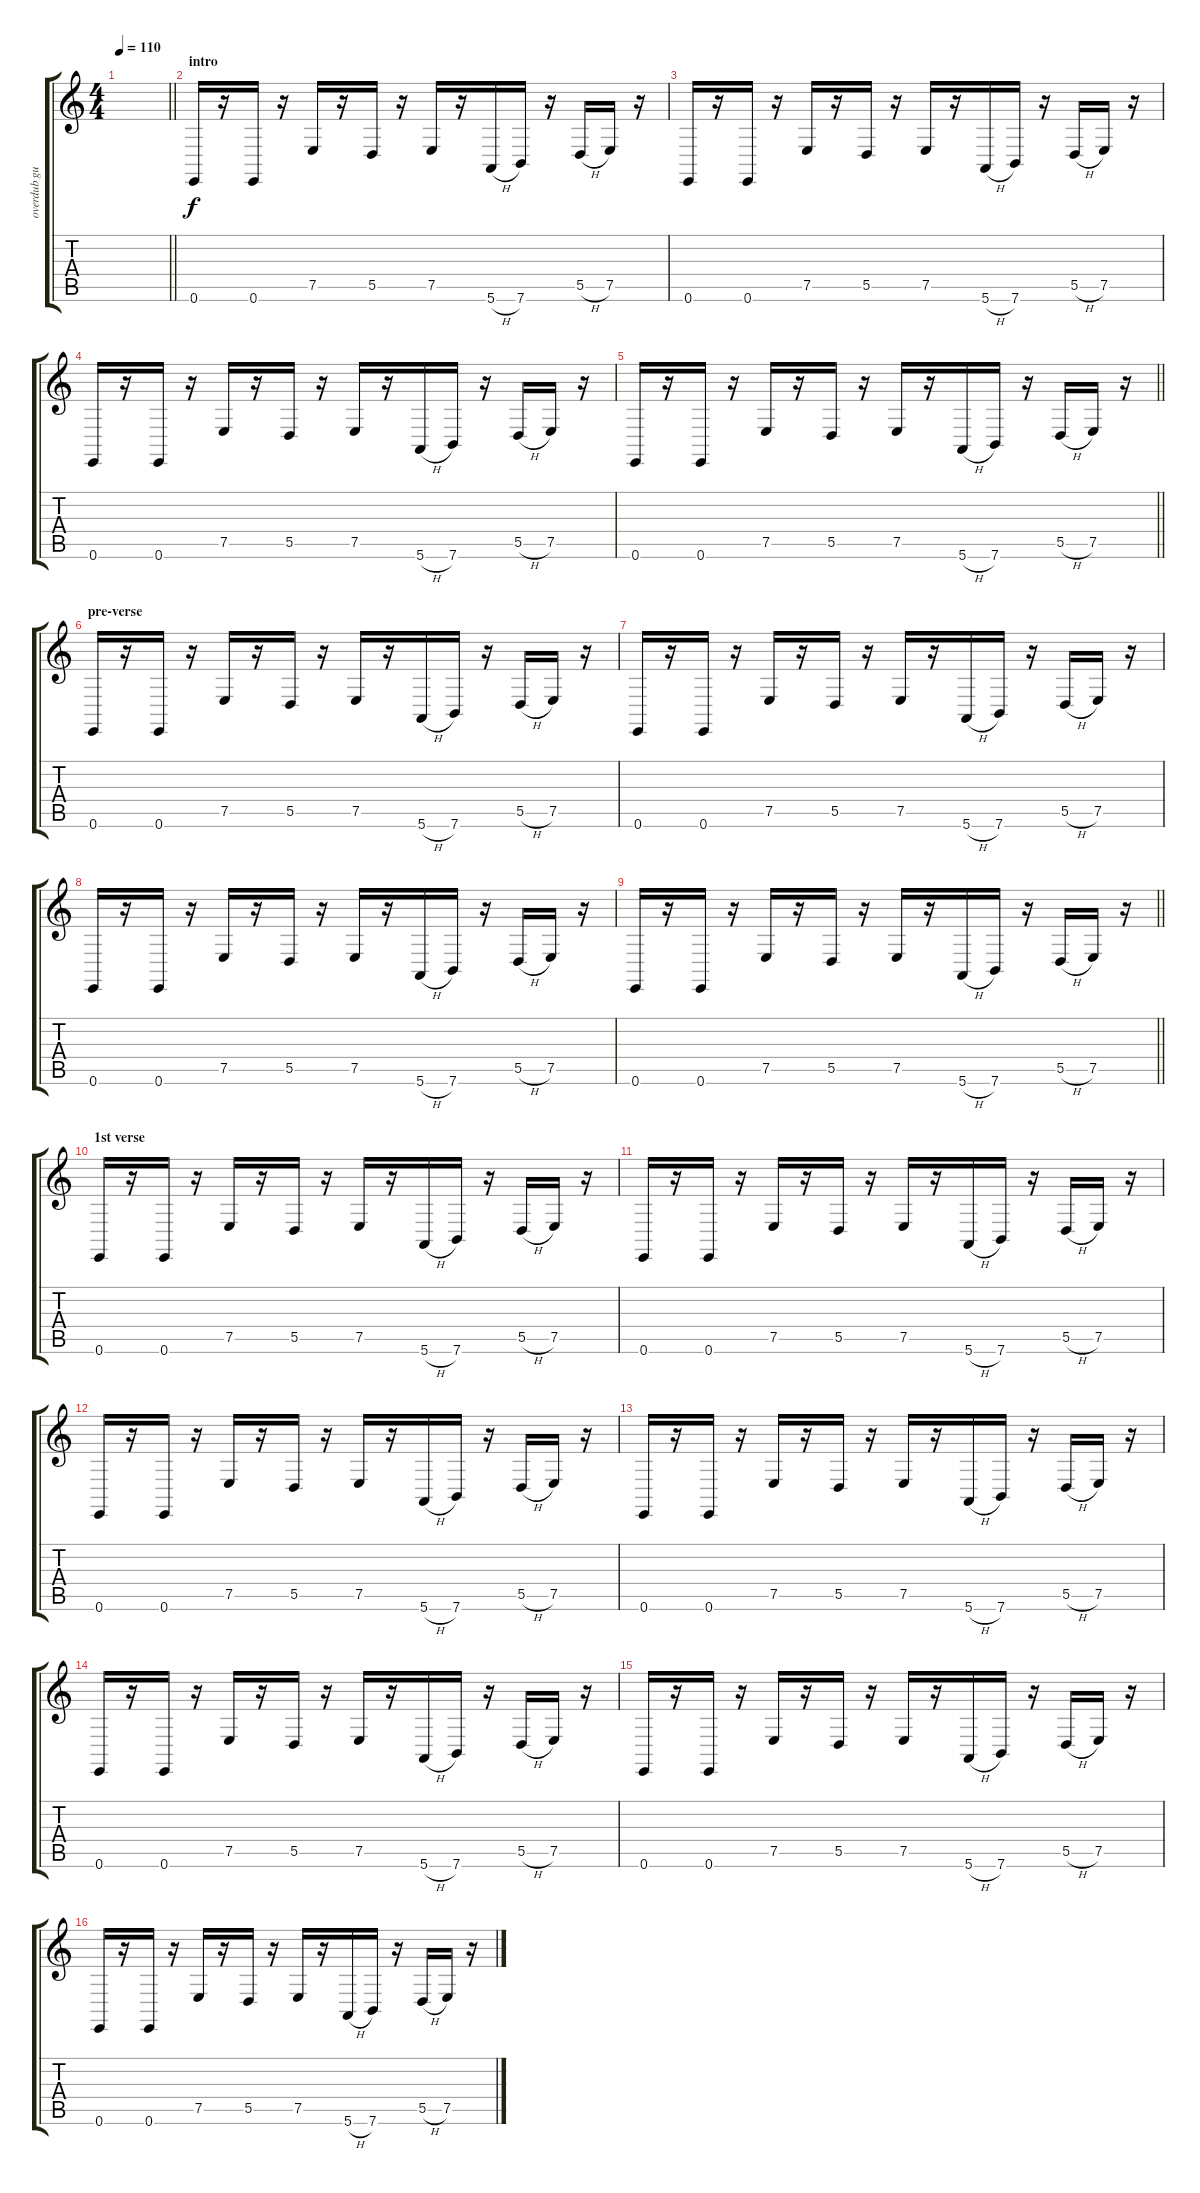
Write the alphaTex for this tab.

\track ("overdub guitar I" "overdub gu") {instrument harpsichord}
\staff {score tabs}
\tuning (E4 B3 G3 D3 A2 E2) {hide}
\ts (4 4)
\tempo 110
\clef g2
\barLineRight lightlight
\ks c
|
\section ("" "intro")
\ks aminor
0.6.16 r.16 0.6.16 r.16 7.5.16 r.16 5.5.16 r.16 7.5.16 r.16 5.6{h}.16 7.6.16 r.16 5.5{h}.16 7.5.16 r.16 |
0.6.16 r.16 0.6.16 r.16 7.5.16 r.16 5.5.16 r.16 7.5.16 r.16 5.6{h}.16 7.6.16 r.16 5.5{h}.16 7.5.16 r.16 |
0.6.16 r.16 0.6.16 r.16 7.5.16 r.16 5.5.16 r.16 7.5.16 r.16 5.6{h}.16 7.6.16 r.16 5.5{h}.16 7.5.16 r.16 |
\barLineRight lightlight
0.6.16 r.16 0.6.16 r.16 7.5.16 r.16 5.5.16 r.16 7.5.16 r.16 5.6{h}.16 7.6.16 r.16 5.5{h}.16 7.5.16 r.16 |
\section ("" "pre-verse")
0.6.16 r.16 0.6.16 r.16 7.5.16 r.16 5.5.16 r.16 7.5.16 r.16 5.6{h}.16 7.6.16 r.16 5.5{h}.16 7.5.16 r.16 |
0.6.16 r.16 0.6.16 r.16 7.5.16 r.16 5.5.16 r.16 7.5.16 r.16 5.6{h}.16 7.6.16 r.16 5.5{h}.16 7.5.16 r.16 |
0.6.16 r.16 0.6.16 r.16 7.5.16 r.16 5.5.16 r.16 7.5.16 r.16 5.6{h}.16 7.6.16 r.16 5.5{h}.16 7.5.16 r.16 |
\barLineRight lightlight
0.6.16 r.16 0.6.16 r.16 7.5.16 r.16 5.5.16 r.16 7.5.16 r.16 5.6{h}.16 7.6.16 r.16 5.5{h}.16 7.5.16 r.16 |
\section ("" "1st verse")
0.6.16 r.16 0.6.16 r.16 7.5.16 r.16 5.5.16 r.16 7.5.16 r.16 5.6{h}.16 7.6.16 r.16 5.5{h}.16 7.5.16 r.16 |
0.6.16 r.16 0.6.16 r.16 7.5.16 r.16 5.5.16 r.16 7.5.16 r.16 5.6{h}.16 7.6.16 r.16 5.5{h}.16 7.5.16 r.16 |
0.6.16 r.16 0.6.16 r.16 7.5.16 r.16 5.5.16 r.16 7.5.16 r.16 5.6{h}.16 7.6.16 r.16 5.5{h}.16 7.5.16 r.16 |
0.6.16 r.16 0.6.16 r.16 7.5.16 r.16 5.5.16 r.16 7.5.16 r.16 5.6{h}.16 7.6.16 r.16 5.5{h}.16 7.5.16 r.16 |
0.6.16 r.16 0.6.16 r.16 7.5.16 r.16 5.5.16 r.16 7.5.16 r.16 5.6{h}.16 7.6.16 r.16 5.5{h}.16 7.5.16 r.16 |
0.6.16 r.16 0.6.16 r.16 7.5.16 r.16 5.5.16 r.16 7.5.16 r.16 5.6{h}.16 7.6.16 r.16 5.5{h}.16 7.5.16 r.16 |
0.6.16 r.16 0.6.16 r.16 7.5.16 r.16 5.5.16 r.16 7.5.16 r.16 5.6{h}.16 7.6.16 r.16 5.5{h}.16 7.5.16 r.16
